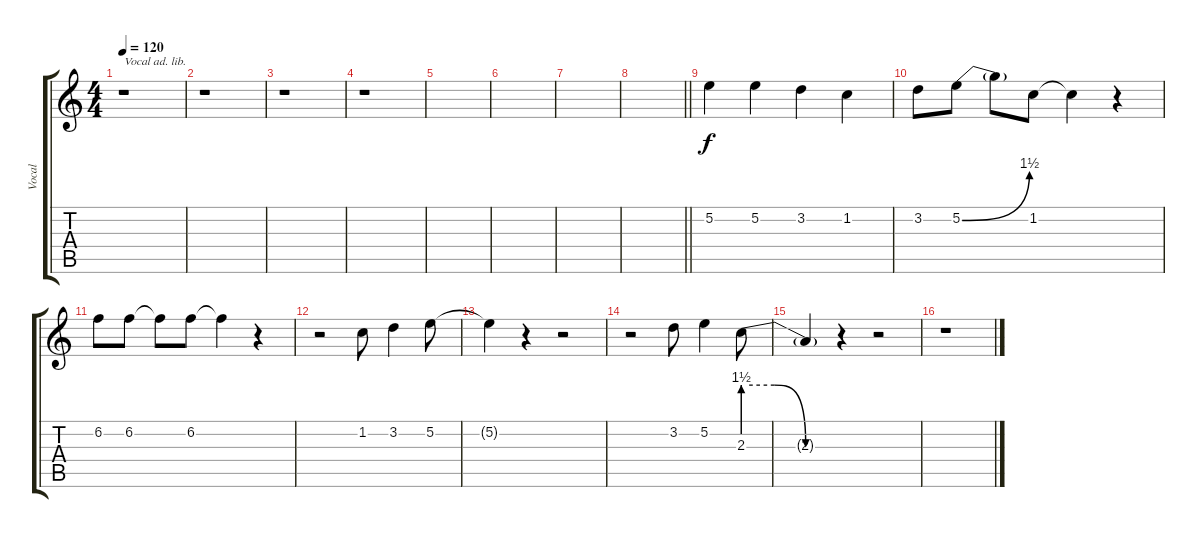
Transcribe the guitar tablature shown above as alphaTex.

\track ("Vocal" "Vocal") {instrument electricguitarclean}
\staff {score tabs}
\tuning (E4 B3 G3 D3 A2 E2) {hide}
\ts (4 4)
\tempo 120
\clef g2
\ks aminor
r.1{txt "Vocal ad. lib." dy f instrument electricguitarclean} |
r.1 |
r.1 |
r.1 |
|
|
|
\barLineRight lightlight
|
5.2.4 5.2.4 3.2.4 1.2.4 |
3.2.8 5.2{be (bend 0 0 60 6)}.8 5.2{t}.8 1.2.8 1.2{t}.4 r.4 |
6.2.8 6.2.8 6.2{t}.8 6.2.8 6.2{t}.4 r.4 |
r.2 1.2.8 3.2.4 5.2.8 |
5.2{t}.4 r.4 r.2 |
r.2 3.2.8 5.2.4 2.3{be (custom 0 6 20 6 40 0 60 0)}.8 |
2.3{t}.4 r.4 r.2 |
r.1
